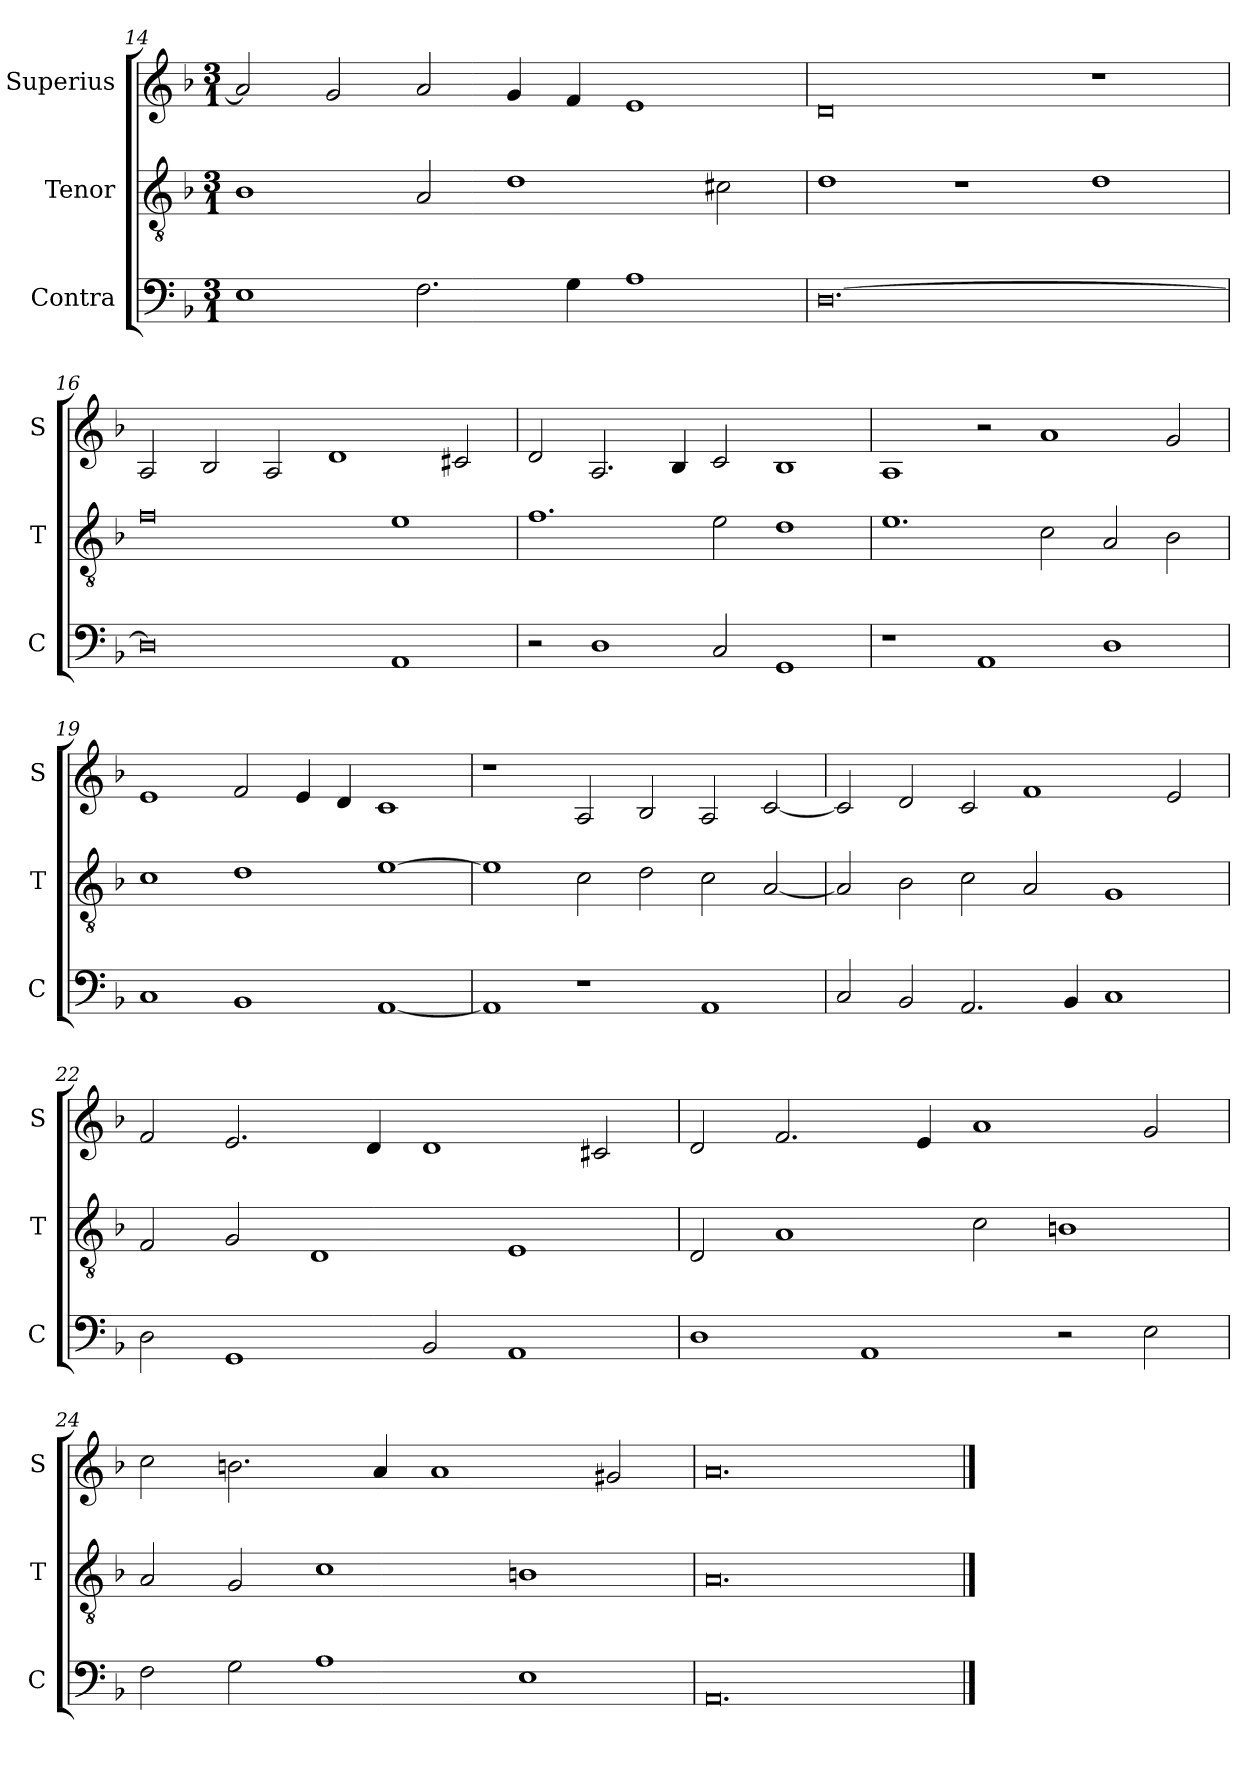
**kern	**kern	**kern
*part3	*part2	*part1
*staff3	*staff2	*staff1
*I"Contra	*I"Tenor	*I"Superius
*I'C	*I'T	*I'S
*clefF4	*clefGv2	*clefG2
*k[b-]	*k[b-]	*k[b-]
*M3/1	*M3/1	*M3/1
=14	=14	=14
1E	1B-	2a]
.	.	2g
2.F	2A	2a
.	1d	4g
4G	.	4f
1A	.	1e
.	2c#X	.
=15	=15	=15
[0.D	1d	0d
.	1r	.
.	1d	1r
=16	=16	=16
0D]	0f	2A
.	.	2B-
.	.	2A
.	.	1d
1AA	1e	.
.	.	2c#X
=17	=17	=17
2r	1.f	2d
1D	.	2.A
.	.	4B-
2C	2e	2c
1GG	1d	1B-
=18	=18	=18
1r	1.e	1A
1AA	.	2r
.	2c	1a
1D	2A	.
.	2B-	2g
=19	=19	=19
1C	1c	1e
1BB-	1d	2f
.	.	4e
.	.	4d
[1AA	[1e	1c
=20	=20	=20
1AA]	1e]	1r
1r	2c	2A
.	2d	2B-
1AA	2c	2A
.	[2A	[2c
=21	=21	=21
2C	2A]	2c]
2BB-	2B-	2d
2.AA	2c	2c
.	2A	1f
4BB-	.	.
1C	1G	.
.	.	2e
=22	=22	=22
2D	2F	2f
1GG	2G	2.e
.	1D	.
.	.	4d
2BB-	.	1d
1AA	1E	.
.	.	2c#X
=23	=23	=23
1D	2D	2d
.	1A	2.f
1AA	.	.
.	.	4e
.	2c	1a
2r	1Bn	.
2E	.	2g
=24	=24	=24
2F	2A	2cc
2G	2G	2.bn
1A	1c	.
.	.	4a
.	.	1a
1E	1Bn	.
.	.	2g#X
=25	=25	=25
0.AA	0.A	0.a
==	==	==
*-	*-	*-
